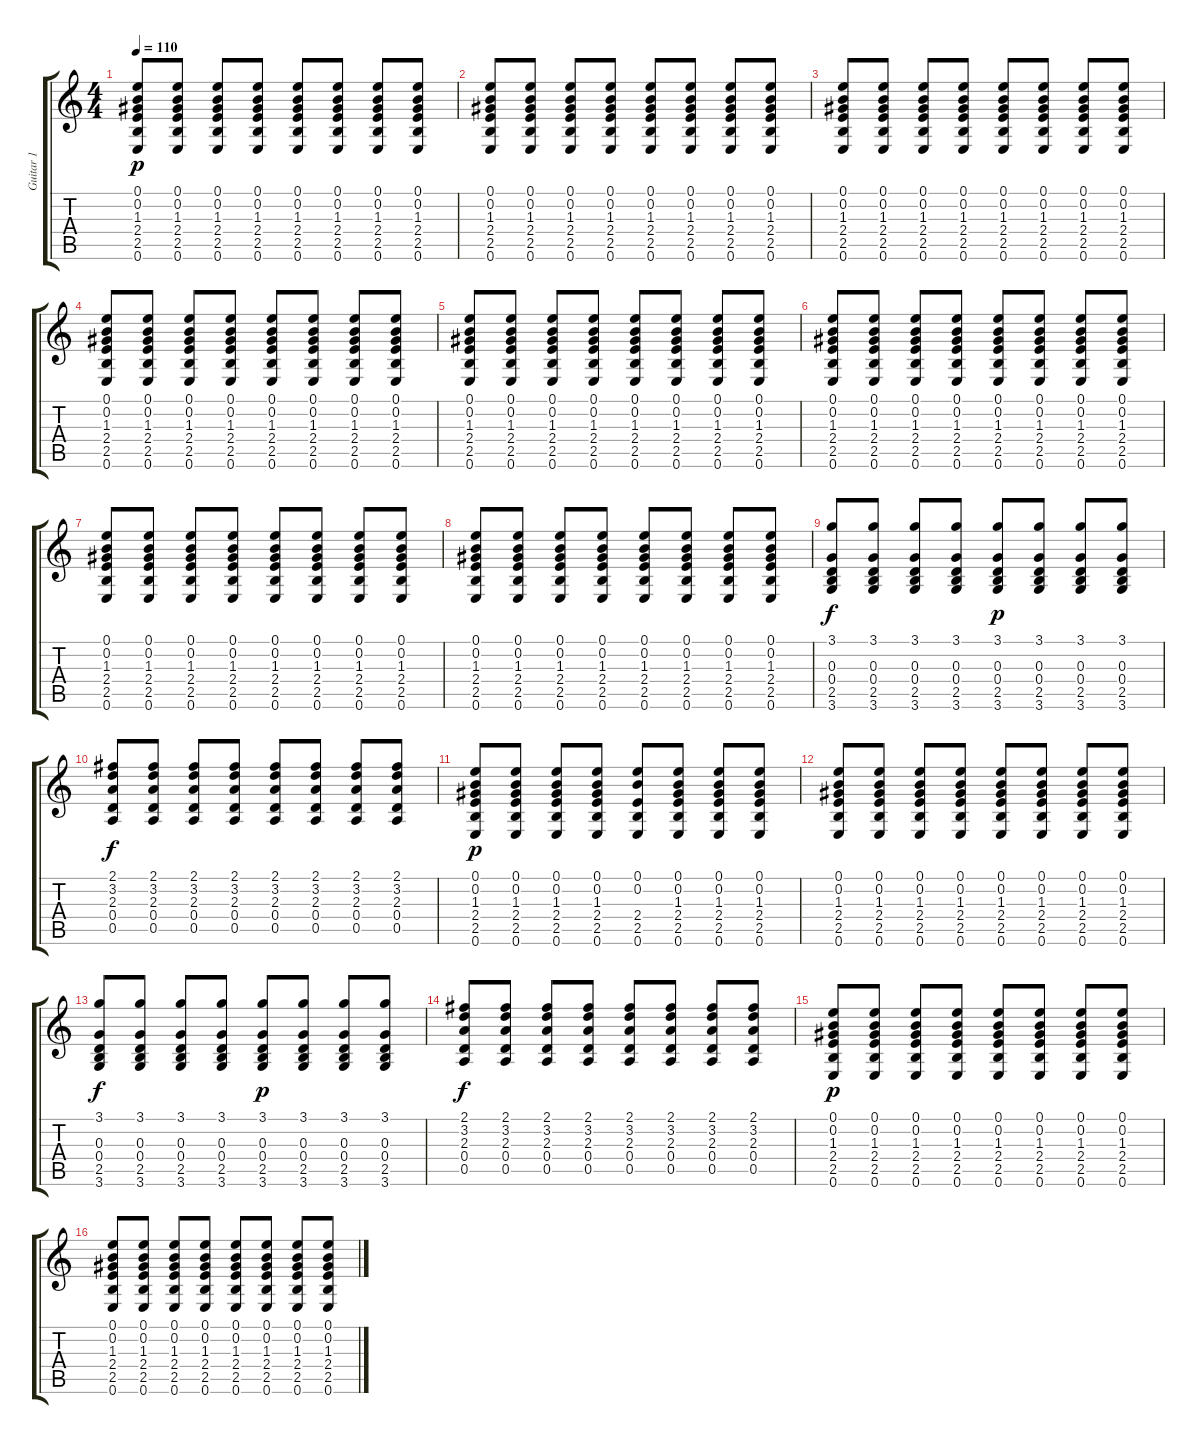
\track ("Guitar 1" "Guitar 1") {instrument electricguitarmuted}
\staff {score tabs}
\tuning (E4 B3 G3 D3 A2 E2) {hide}
\ts (4 4)
\tempo 110
\clef g2
\ks c
(0.1 0.2 1.3 2.4 2.5 0.6).8{dy p} (0.1 0.2 1.3 2.4 2.5 0.6).8 (0.1 0.2 1.3 2.4 2.5 0.6).8 (0.1 0.2 1.3 2.4 2.5 0.6).8 (0.1 0.2 1.3 2.4 2.5 0.6).8 (0.1 0.2 1.3 2.4 2.5 0.6).8 (0.1 0.2 1.3 2.4 2.5 0.6).8 (0.1 0.2 1.3 2.4 2.5 0.6).8 |
(0.1 0.2 1.3 2.4 2.5 0.6).8 (0.1 0.2 1.3 2.4 2.5 0.6).8 (0.1 0.2 1.3 2.4 2.5 0.6).8 (0.1 0.2 1.3 2.4 2.5 0.6).8 (0.1 0.2 1.3 2.4 2.5 0.6).8 (0.1 0.2 1.3 2.4 2.5 0.6).8 (0.1 0.2 1.3 2.4 2.5 0.6).8 (0.1 0.2 1.3 2.4 2.5 0.6).8 |
(0.1 0.2 1.3 2.4 2.5 0.6).8 (0.1 0.2 1.3 2.4 2.5 0.6).8 (0.1 0.2 1.3 2.4 2.5 0.6).8 (0.1 0.2 1.3 2.4 2.5 0.6).8 (0.1 0.2 1.3 2.4 2.5 0.6).8 (0.1 0.2 1.3 2.4 2.5 0.6).8 (0.1 0.2 1.3 2.4 2.5 0.6).8 (0.1 0.2 1.3 2.4 2.5 0.6).8 |
(0.1 0.2 1.3 2.4 2.5 0.6).8 (0.1 0.2 1.3 2.4 2.5 0.6).8 (0.1 0.2 1.3 2.4 2.5 0.6).8 (0.1 0.2 1.3 2.4 2.5 0.6).8 (0.1 0.2 1.3 2.4 2.5 0.6).8 (0.1 0.2 1.3 2.4 2.5 0.6).8 (0.1 0.2 1.3 2.4 2.5 0.6).8 (0.1 0.2 1.3 2.4 2.5 0.6).8 |
(0.1 0.2 1.3 2.4 2.5 0.6).8 (0.1 0.2 1.3 2.4 2.5 0.6).8 (0.1 0.2 1.3 2.4 2.5 0.6).8 (0.1 0.2 1.3 2.4 2.5 0.6).8 (0.1 0.2 1.3 2.4 2.5 0.6).8 (0.1 0.2 1.3 2.4 2.5 0.6).8 (0.1 0.2 1.3 2.4 2.5 0.6).8 (0.1 0.2 1.3 2.4 2.5 0.6).8 |
(0.1 0.2 1.3 2.4 2.5 0.6).8 (0.1 0.2 1.3 2.4 2.5 0.6).8 (0.1 0.2 1.3 2.4 2.5 0.6).8 (0.1 0.2 1.3 2.4 2.5 0.6).8 (0.1 0.2 1.3 2.4 2.5 0.6).8 (0.1 0.2 1.3 2.4 2.5 0.6).8 (0.1 0.2 1.3 2.4 2.5 0.6).8 (0.1 0.2 1.3 2.4 2.5 0.6).8 |
(0.1 0.2 1.3 2.4 2.5 0.6).8 (0.1 0.2 1.3 2.4 2.5 0.6).8 (0.1 0.2 1.3 2.4 2.5 0.6).8 (0.1 0.2 1.3 2.4 2.5 0.6).8 (0.1 0.2 1.3 2.4 2.5 0.6).8 (0.1 0.2 1.3 2.4 2.5 0.6).8 (0.1 0.2 1.3 2.4 2.5 0.6).8 (0.1 0.2 1.3 2.4 2.5 0.6).8 |
(0.1 0.2 1.3 2.4 2.5 0.6).8 (0.1 0.2 1.3 2.4 2.5 0.6).8 (0.1 0.2 1.3 2.4 2.5 0.6).8 (0.1 0.2 1.3 2.4 2.5 0.6).8 (0.1 0.2 1.3 2.4 2.5 0.6).8 (0.1 0.2 1.3 2.4 2.5 0.6).8 (0.1 0.2 1.3 2.4 2.5 0.6).8 (0.1 0.2 1.3 2.4 2.5 0.6).8 |
(3.1 0.3 0.4 2.5 3.6).8{dy f} (3.1 0.3 0.4 2.5 3.6).8 (3.1 0.3 0.4 2.5 3.6).8 (3.1 0.3 0.4 2.5 3.6).8 (3.1 0.3 0.4 2.5 3.6).8{dy p} (3.1 0.3 0.4 2.5 3.6).8 (3.1 0.3 0.4 2.5 3.6).8 (3.1 0.3 0.4 2.5 3.6).8 |
(2.1 3.2 2.3 0.4 0.5).8{dy f} (2.1 3.2 2.3 0.4 0.5).8 (2.1 3.2 2.3 0.4 0.5).8 (2.1 3.2 2.3 0.4 0.5).8 (2.1 3.2 2.3 0.4 0.5).8 (2.1 3.2 2.3 0.4 0.5).8 (2.1 3.2 2.3 0.4 0.5).8 (2.1 3.2 2.3 0.4 0.5).8 |
(0.1 0.2 1.3 2.4 2.5 0.6).8{dy p} (0.1 0.2 1.3 2.4 2.5 0.6).8 (0.1 0.2 1.3 2.4 2.5 0.6).8 (0.1 0.2 1.3 2.4 2.5 0.6).8 (0.1 0.2 2.4 2.5 0.6).8 (0.1 0.2 1.3 2.4 2.5 0.6).8 (0.1 0.2 1.3 2.4 2.5 0.6).8 (0.1 0.2 1.3 2.4 2.5 0.6).8 |
(0.1 0.2 1.3 2.4 2.5 0.6).8 (0.1 0.2 1.3 2.4 2.5 0.6).8 (0.1 0.2 1.3 2.4 2.5 0.6).8 (0.1 0.2 1.3 2.4 2.5 0.6).8 (0.1 0.2 1.3 2.4 2.5 0.6).8 (0.1 0.2 1.3 2.4 2.5 0.6).8 (0.1 0.2 1.3 2.4 2.5 0.6).8 (0.1 0.2 1.3 2.4 2.5 0.6).8 |
(3.1 0.3 0.4 2.5 3.6).8{dy f} (3.1 0.3 0.4 2.5 3.6).8 (3.1 0.3 0.4 2.5 3.6).8 (3.1 0.3 0.4 2.5 3.6).8 (3.1 0.3 0.4 2.5 3.6).8{dy p} (3.1 0.3 0.4 2.5 3.6).8 (3.1 0.3 0.4 2.5 3.6).8 (3.1 0.3 0.4 2.5 3.6).8 |
(2.1 3.2 2.3 0.4 0.5).8{dy f} (2.1 3.2 2.3 0.4 0.5).8 (2.1 3.2 2.3 0.4 0.5).8 (2.1 3.2 2.3 0.4 0.5).8 (2.1 3.2 2.3 0.4 0.5).8 (2.1 3.2 2.3 0.4 0.5).8 (2.1 3.2 2.3 0.4 0.5).8 (2.1 3.2 2.3 0.4 0.5).8 |
(0.1 0.2 1.3 2.4 2.5 0.6).8{dy p} (0.1 0.2 1.3 2.4 2.5 0.6).8 (0.1 0.2 1.3 2.4 2.5 0.6).8 (0.1 0.2 1.3 2.4 2.5 0.6).8 (0.1 0.2 1.3 2.4 2.5 0.6).8 (0.1 0.2 1.3 2.4 2.5 0.6).8 (0.1 0.2 1.3 2.4 2.5 0.6).8 (0.1 0.2 1.3 2.4 2.5 0.6).8 |
(0.1 0.2 1.3 2.4 2.5 0.6).8 (0.1 0.2 1.3 2.4 2.5 0.6).8 (0.1 0.2 1.3 2.4 2.5 0.6).8 (0.1 0.2 1.3 2.4 2.5 0.6).8 (0.1 0.2 1.3 2.4 2.5 0.6).8 (0.1 0.2 1.3 2.4 2.5 0.6).8 (0.1 0.2 1.3 2.4 2.5 0.6).8 (0.1 0.2 1.3 2.4 2.5 0.6).8
